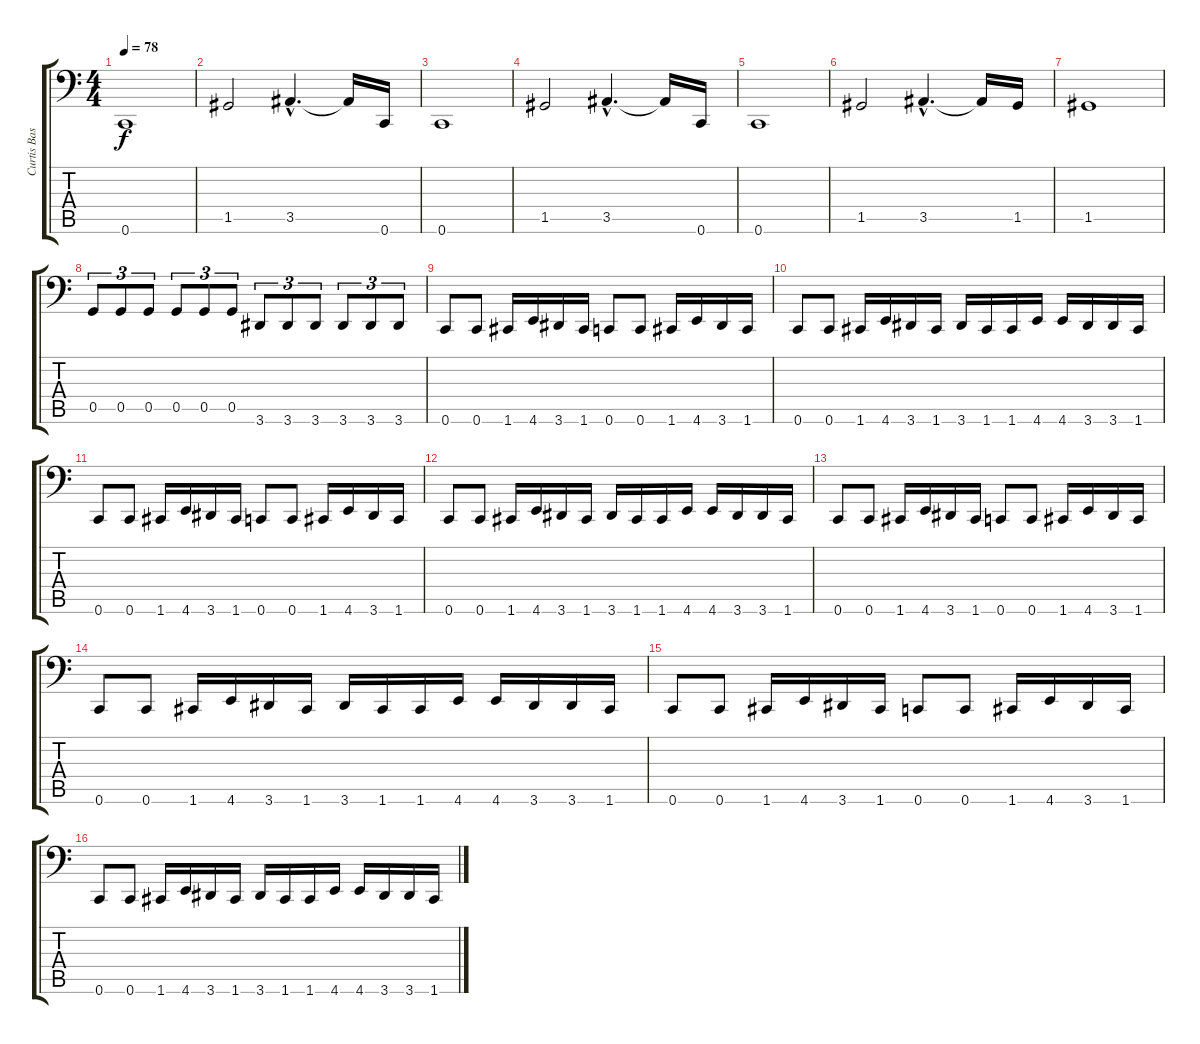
\track ("Curtis Bass" "Curtis Bas") {instrument electricbassfinger}
\staff {score tabs}
\tuning (D3 A2 F2 C2 G1 C1) {hide}
\ts (4 4)
\tempo 78
\clef f4
\ks c
0.6.1{dy f instrument electricbassfinger} |
1.5.2 3.5{hac}.4{d} 3.5{t}.16 0.6.16 |
0.6.1 |
1.5.2 3.5{hac}.4{d} 3.5{t}.16 0.6.16 |
0.6.1 |
1.5.2 3.5{hac}.4{d} 3.5{t}.16 1.5.16 |
1.5.1 |
0.5.8{tu (3 2)} 0.5.8{tu (3 2)} 0.5.8{tu (3 2)} 0.5.8{tu (3 2)} 0.5.8{tu (3 2)} 0.5.8{tu (3 2)} 3.6.8{tu (3 2)} 3.6.8{tu (3 2)} 3.6.8{tu (3 2)} 3.6.8{tu (3 2)} 3.6.8{tu (3 2)} 3.6.8{tu (3 2)} |
0.6.8 0.6.8 1.6.16 4.6.16 3.6.16 1.6.16 0.6.8 0.6.8 1.6.16 4.6.16 3.6.16 1.6.16 |
0.6.8 0.6.8 1.6.16 4.6.16 3.6.16 1.6.16 3.6.16 1.6.16 1.6.16 4.6.16 4.6.16 3.6.16 3.6.16 1.6.16 |
0.6.8 0.6.8 1.6.16 4.6.16 3.6.16 1.6.16 0.6.8 0.6.8 1.6.16 4.6.16 3.6.16 1.6.16 |
0.6.8 0.6.8 1.6.16 4.6.16 3.6.16 1.6.16 3.6.16 1.6.16 1.6.16 4.6.16 4.6.16 3.6.16 3.6.16 1.6.16 |
0.6.8 0.6.8 1.6.16 4.6.16 3.6.16 1.6.16 0.6.8 0.6.8 1.6.16 4.6.16 3.6.16 1.6.16 |
0.6.8 0.6.8 1.6.16 4.6.16 3.6.16 1.6.16 3.6.16 1.6.16 1.6.16 4.6.16 4.6.16 3.6.16 3.6.16 1.6.16 |
0.6.8 0.6.8 1.6.16 4.6.16 3.6.16 1.6.16 0.6.8 0.6.8 1.6.16 4.6.16 3.6.16 1.6.16 |
0.6.8 0.6.8 1.6.16 4.6.16 3.6.16 1.6.16 3.6.16 1.6.16 1.6.16 4.6.16 4.6.16 3.6.16 3.6.16 1.6.16
